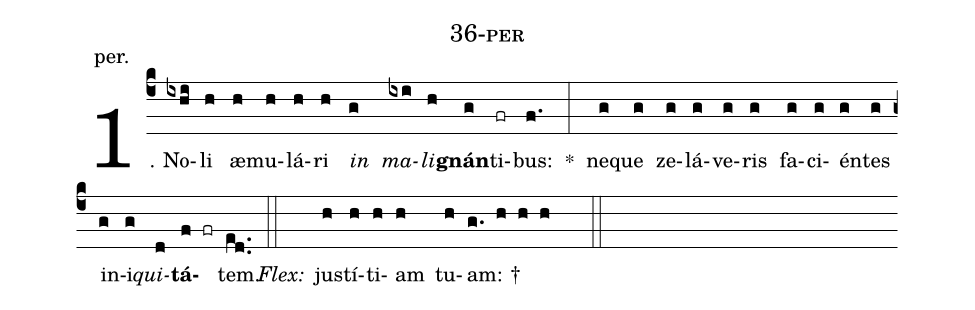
name: 36-per;
annotation: per.;
%%
(c4)1. No(ixhi)li(h) æ(h)mu(h)lá(h)ri(h) <i>in</i>(g) <i>ma</i>(ixi)<i>li</i>(h)<b>gnán</b>(g)ti(fr)bus:(f.) *(:) ne(g)que(g) ze(g)lá(g)ve(g)ris(g) fa(g)ci(g)én(g)tes(g) in(g)i(g)<i>qui</i>(d)<b>tá</b>(f fr)tem.(ed..) (::)
<i>Flex:</i>()  jus(h)tí(h)ti(h)am(h) tu(h)am: †(g. h h h  ::)
